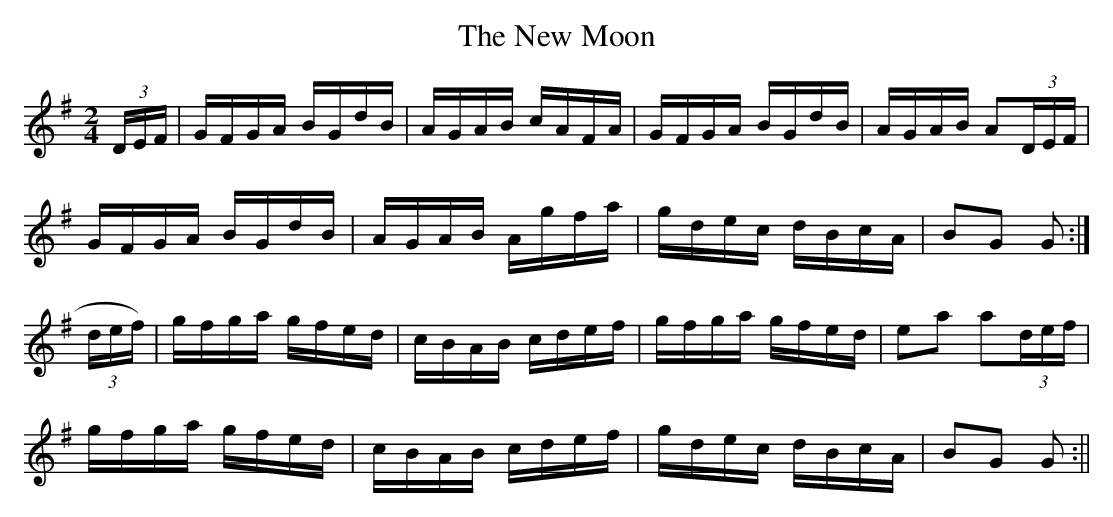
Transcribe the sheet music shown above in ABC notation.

X:1
T: New Moon, The
M: 2/4
L: 1/16
K: G
(3DEF | GFGA BGdB | AGAB cAFA | GFGA BGdB | AGAB A2(3DEF |
GFGA BGdB | AGAB Agfa | gdec dBcA | B2G2 G2 :|
(3def) | gfga gfed | cBAB cdef | gfga gfed | e2a2 a2(3def |
gfga gfed | cBAB cdef | gdec dBcA | B2G2 G2 :||
